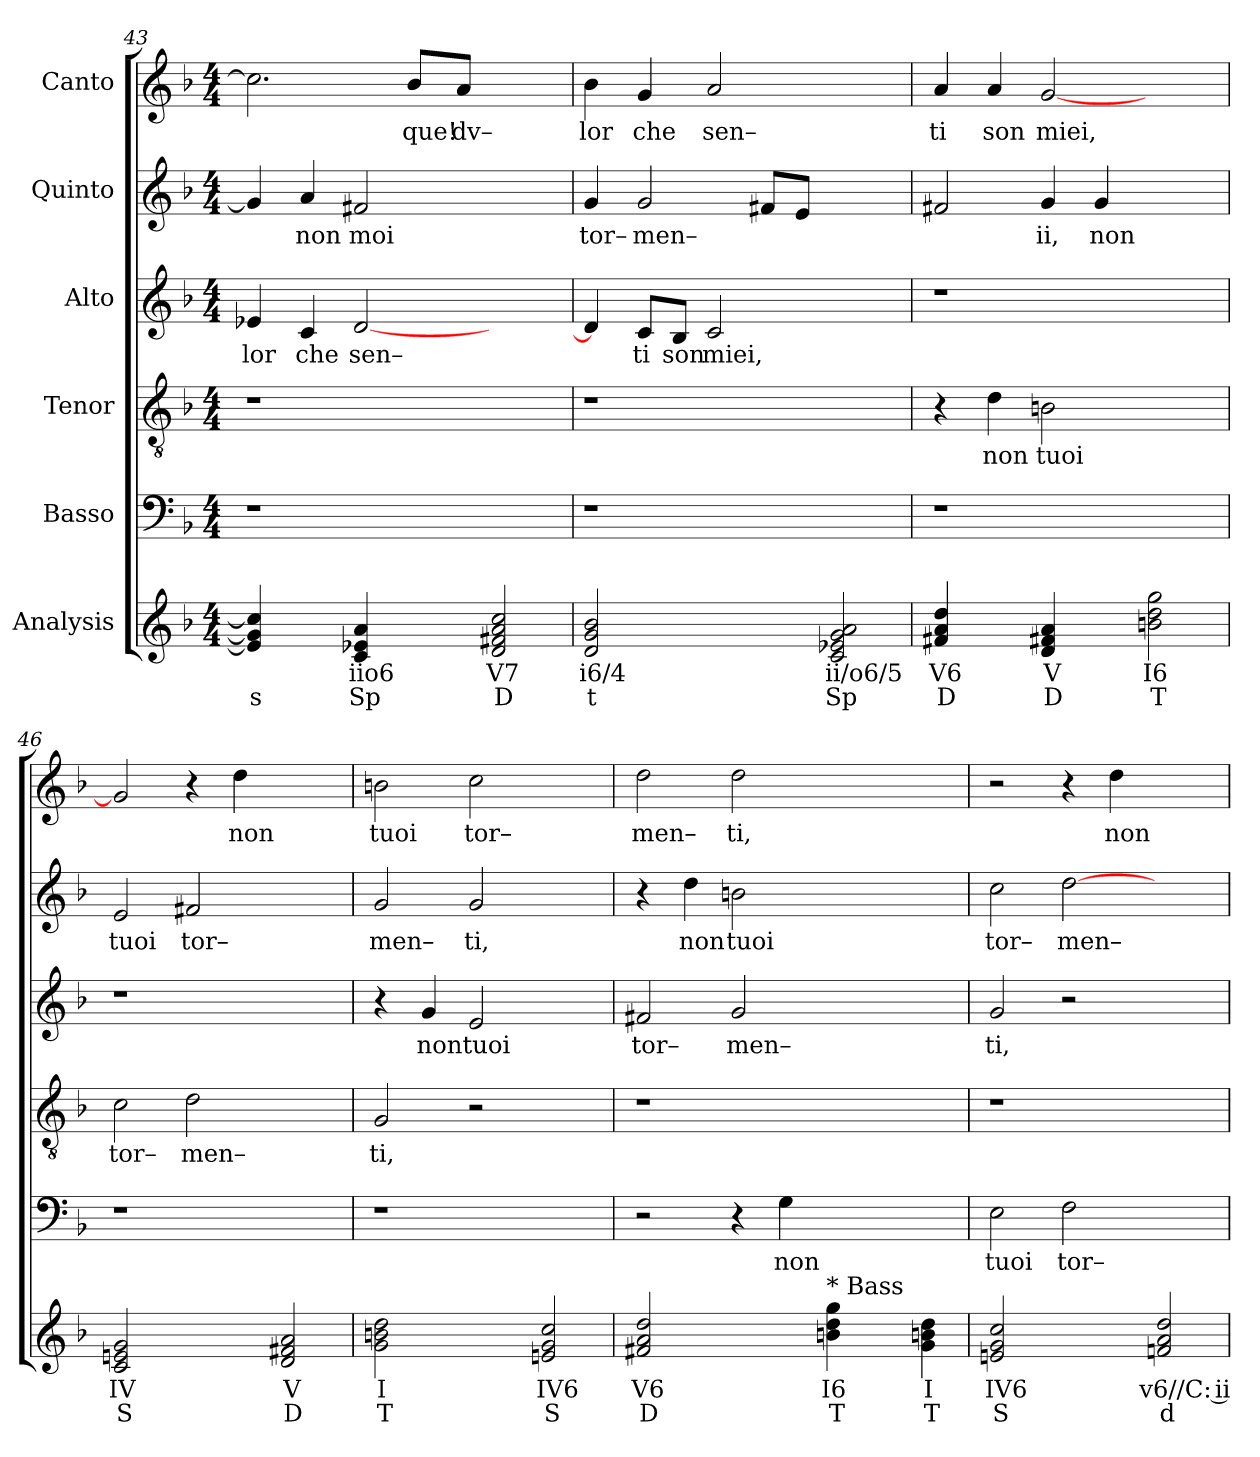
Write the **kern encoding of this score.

**kern	**text	**text	**kern	**text	**kern	**text	**kern	**text	**kern	**text	**kern	**text
*part6	*part6	*part6	*part5	*part5	*part4	*part4	*part3	*part3	*part2	*part2	*part1	*part1
*staff6	*staff6	*staff6	*staff5	*staff5	*staff4	*staff4	*staff3	*staff3	*staff2	*staff2	*staff1	*staff1
*I"Analysis	*	*	*I"Basso	*	*I"Tenor	*	*I"Alto	*	*I"Quinto	*	*I"Canto	*
*	*	*	*clefF4	*	*clefGv2	*	*clefG2	*	*clefG2	*	*clefG2	*
*k[b-]	*	*	*k[b-]	*	*k[b-]	*	*k[b-]	*	*k[b-]	*	*k[b-]	*
*	*	*	*F:	*	*F:	*	*F:	*	*F:	*	*F:	*
*M4/4	*	*	*M4/4	*	*M4/4	*	*M4/4	*	*M4/4	*	*M4/4	*
=43	=43	=43	=43	=43	=43	=43	=43	=43	=43	=43	=43	=43
!	!	!	!	!	!	!	!	!LO:LY:b	!	!	!	!
4e-] 4g] 4cc]	.	s	1r	.	1r	.	4e-X/	lor	4g/]	.	2.cc\]	.
!	!	!	!	!	!	!	!	!LO:LY:b	!	!	!	!
!	!	!	!	!	!	!	!	!	!	!LO:LY:b	!	!
4ryy	.	.	.	.	.	.	4c/	che	4a/	non	.	.
!	!	!	!	!	!	!	!	!LO:LY:b	!	!	!	!
!	!	!	!	!	!	!	!	!	!	!LO:LY:b	!	!
4c 4e-X 4a	iio6	Sp	.	.	.	.	[2d/	sen–	2f#X/	moi	.	.
!	!	!	!	!	!	!	!	!	!	!	!	!LO:LY:b
4ryy	.	.	.	.	.	.	.	.	.	.	8b-/L	que!
!	!	!	!	!	!	!	!	!	!	!	!	!LO:LY:b
.	.	.	.	.	.	.	.	.	.	.	8a/J	dv–
2d 2f#X 2a 2cc	V7	D	2ryy	.	2ryy	.	2ryy	.	2ryy	.	2ryy	.
=44	=44	=44	=44	=44	=44	=44	=44	=44	=44	=44	=44	=44
!	!	!	!	!	!	!	!	!	!	!LO:LY:b	!	!
!	!	!	!	!	!	!	!	!	!	!	!	!LO:LY:b
2d 2g 2b-	i6/4	t	1r	.	1r	.	4d/]	.	4g/	tor–	4b-\	lor
!	!	!	!	!	!	!	!	!LO:LY:b	!	!	!	!
!	!	!	!	!	!	!	!	!	!	!LO:LY:b	!	!
!	!	!	!	!	!	!	!	!	!	!	!	!LO:LY:b
.	.	.	.	.	.	.	8c/L	ti	2g/	men–	4g/	che
!	!	!	!	!	!	!	!	!LO:LY:b	!	!	!	!
.	.	.	.	.	.	.	8B-/J	son	.	.	.	.
!	!	!	!	!	!	!	!	!LO:LY:b	!	!	!	!
!	!	!	!	!	!	!	!	!	!	!	!	!LO:LY:b
2ryy	.	.	.	.	.	.	2c/	miei,	.	.	2a/	sen–
.	.	.	.	.	.	.	.	.	8f#X/L	.	.	.
.	.	.	.	.	.	.	.	.	8e/J	.	.	.
2c 2e-X 2g 2a	ii/o6/5	Sp	2ryy	.	2ryy	.	2ryy	.	2ryy	.	2ryy	.
=45	=45	=45	=45	=45	=45	=45	=45	=45	=45	=45	=45	=45
!	!	!	!	!	!	!	!	!	!	!	!	!LO:LY:b
4f#X 4a 4dd	V6	D	1r	.	4r	.	1r	.	2f#X/	.	4a/	ti
!	!	!	!	!	!	!LO:LY:b	!	!	!	!	!	!
!	!	!	!	!	!	!	!	!	!	!	!	!LO:LY:b
4ryy	.	.	.	.	4d\	non	.	.	.	.	4a/	son
!	!	!	!	!	!	!LO:LY:b	!	!	!	!	!	!
!	!	!	!	!	!	!	!	!	!	!LO:LY:b	!	!
!	!	!	!	!	!	!	!	!	!	!	!	!LO:LY:b
4d 4f#X 4a	V	D	.	.	2Bn\	tuoi	.	.	4g/	ii,	[2g/	miei,
!	!	!	!	!	!	!	!	!	!	!LO:LY:b	!	!
4ryy	.	.	.	.	.	.	.	.	4g/	non	.	.
2bn 2dd 2gg	I6	T	2ryy	.	2ryy	.	2ryy	.	2ryy	.	2ryy	.
=46	=46	=46	=46	=46	=46	=46	=46	=46	=46	=46	=46	=46
!	!	!	!	!	!	!LO:LY:b	!	!	!	!	!	!
!	!	!	!	!	!	!	!	!	!	!LO:LY:b	!	!
2c 2en 2g	IV	S	1r	.	2c\	tor–	1r	.	2e/	tuoi	2g/]	.
!	!	!	!	!	!	!LO:LY:b	!	!	!	!	!	!
!	!	!	!	!	!	!	!	!	!	!LO:LY:b	!	!
2ryy	.	.	.	.	2d\	men–	.	.	2f#X/	tor–	4r	.
!	!	!	!	!	!	!	!	!	!	!	!	!LO:LY:b
.	.	.	.	.	.	.	.	.	.	.	4dd\	non
2d 2f#X 2a	V	D	2ryy	.	2ryy	.	2ryy	.	2ryy	.	2ryy	.
=47	=47	=47	=47	=47	=47	=47	=47	=47	=47	=47	=47	=47
!	!	!	!	!	!	!LO:LY:b	!	!	!	!	!	!
!	!	!	!	!	!	!	!	!	!	!LO:LY:b	!	!
!	!	!	!	!	!	!	!	!	!	!	!	!LO:LY:b
2g 2bn 2dd	I	T	1r	.	2G/	ti,	4r	.	2g/	men–	2bn\	tuoi
!	!	!	!	!	!	!	!	!LO:LY:b	!	!	!	!
.	.	.	.	.	.	.	4g/	nontuoi	.	.	.	.
!	!	!	!	!	!	!	!	!	!	!LO:LY:b	!	!
!	!	!	!	!	!	!	!	!	!	!	!	!LO:LY:b
2ryy	.	.	.	.	2r	.	2e/	.	2g/	ti,	2cc\	tor–
2en 2g 2cc	IV6	S	2ryy	.	2ryy	.	2ryy	.	2ryy	.	2ryy	.
=48	=48	=48	=48	=48	=48	=48	=48	=48	=48	=48	=48	=48
!	!	!	!	!	!	!	!	!LO:LY:b	!	!	!	!
!	!	!	!	!	!	!	!	!	!	!	!	!LO:LY:b
2f#X 2a 2dd	V6	D	2r	.	1r	.	2f#X/	tor–	4r	.	2dd\	men–
!	!	!	!	!	!	!	!	!	!	!LO:LY:b	!	!
.	.	.	.	.	.	.	.	.	4dd\	non	.	.
!	!	!	!	!	!	!	!	!LO:LY:b	!	!	!	!
!	!	!	!	!	!	!	!	!	!	!LO:LY:b	!	!
!	!	!	!	!	!	!	!	!	!	!	!	!LO:LY:b
2ryy	.	.	4r	.	.	.	2g/	men–	2bn\	tuoi	2dd\	ti,
!	!	!	!	!LO:LY:b	!	!	!	!	!	!	!	!
.	.	.	4G\	non	.	.	.	.	.	.	.	.
!LO:TX:a:t=* Bass	!	!	!	!	!	!	!	!	!	!	!	!
4bn 4dd 4gg	I6	T	2.ryy	.	2.ryy	.	2.ryy	.	2.ryy	.	2.ryy	.
4ryy	.	.	.	.	.	.	.	.	.	.	.	.
4g 4bn 4dd	I	T	.	.	.	.	.	.	.	.	.	.
=49	=49	=49	=49	=49	=49	=49	=49	=49	=49	=49	=49	=49
!	!	!	!	!LO:LY:b	!	!	!	!	!	!	!	!
!	!	!	!	!	!	!	!	!LO:LY:b	!	!	!	!
!	!	!	!	!	!	!	!	!	!	!LO:LY:b	!	!
2en 2g 2cc	IV6	S	2E\	tuoi	1r	.	2g/	ti,	2cc\	tor–	2r	.
!	!	!	!	!LO:LY:b	!	!	!	!	!	!	!	!
!	!	!	!	!	!	!	!	!	!	!LO:LY:b	!	!
2ryy	.	.	2F\	tor–	.	.	2r	.	[2dd\	men–	4r	.
!	!	!	!	!	!	!	!	!	!	!	!	!LO:LY:b
.	.	.	.	.	.	.	.	.	.	.	4dd\	non
2fn 2a 2dd	v6//C: ii	d	2ryy	.	2ryy	.	2ryy	.	2ryy	.	2ryy	.
=	=	=	=	=	=	=	=	=	=	=	=	=
*-	*-	*-	*-	*-	*-	*-	*-	*-	*-	*-	*-	*-
